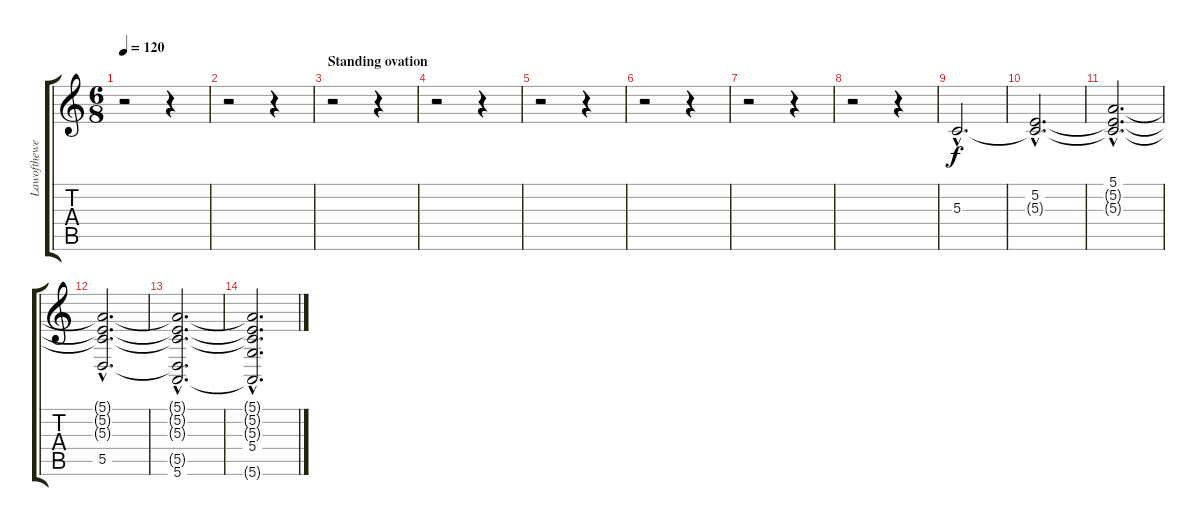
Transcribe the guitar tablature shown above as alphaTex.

\track ("Lawofthewest (vocals)" "Lawofthewe") {instrument oboe}
\staff {score tabs}
\tuning (E4 B3 G3 D3 A2 E2) {hide}
\ts (6 8)
\tempo 120
\clef g2
\ks c
r.2{dy f} r.4 |
r.2 r.4 |
\section ("" "Standing ovation")
r.2 r.4 |
r.2 r.4 |
r.2 r.4 |
r.2 r.4 |
r.2 r.4 |
r.2 r.4 |
5.3{hac}.2{d instrument applause} |
(5.2{hac} 5.3{hac t}).2{d} |
(5.1{hac} 5.2{hac t} 5.3{hac t}).2{d} |
(5.1{hac t} 5.2{hac t} 5.3{hac t} 5.5{hac}).2{d} |
(5.1{hac t} 5.2{hac t} 5.3{hac t} 5.5{hac t} 5.6{hac}).2{d} |
(5.1{hac t} 5.2{hac t} 5.3{hac t} 5.4{hac} 5.6{hac t}).2{d}
